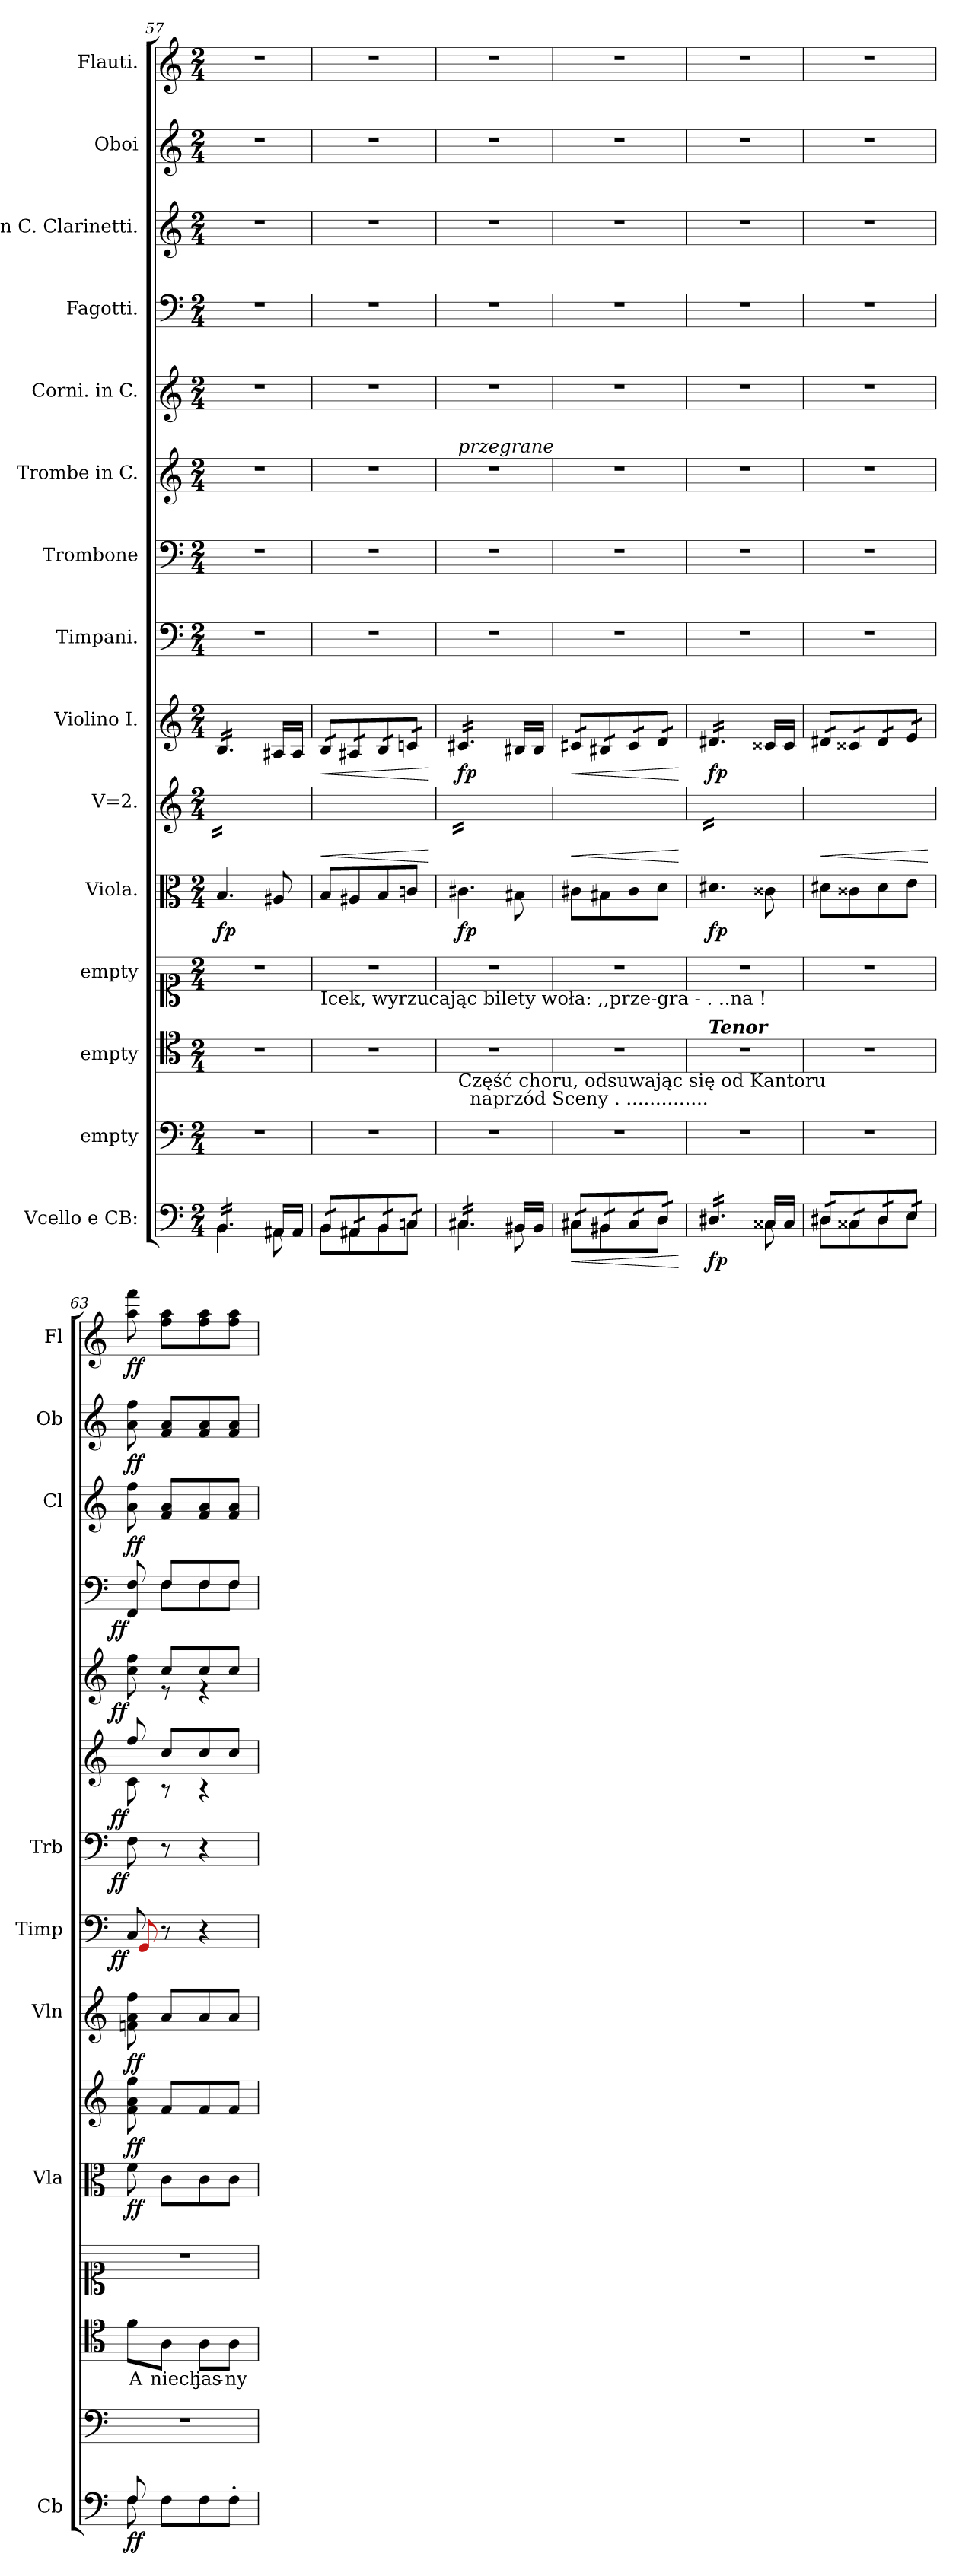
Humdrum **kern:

**kern	**dynam	**kern	**kern	**text	**kern	**kern	**dynam	**kern	**dynam	**kern	**dynam	**kern	**dynam	**kern	**dynam	**kern	**dynam	**kern	**dynam	**kern	**dynam	**kern	**dynam	**kern	**dynam	**kern	**dynam
*part15	*part15	*part14	*part13	*part13	*part12	*part11	*part11	*part10	*part10	*part9	*part9	*part8	*part8	*part7	*part7	*part6	*part6	*part5	*part5	*part4	*part4	*part3	*part3	*part2	*part2	*part1	*part1
*staff15	*staff15	*staff14	*staff13	*staff13	*staff12	*staff11	*staff11	*staff10	*staff10	*staff9	*staff9	*staff8	*staff8	*staff7	*staff7	*staff6	*staff6	*staff5	*staff5	*staff4	*staff4	*staff3	*staff3	*staff2	*staff2	*staff1	*staff1
*I"Vcello e CB:	*	*I"empty	*I"empty	*	*I"empty	*I"Viola.	*	*I"V=2.	*	*I"Violino I.	*	*I"Timpani.	*	*I"Trombone	*	*I"Trombe in C.	*	*I"Corni. in C.	*	*I"Fagotti.	*	*I"in C. Clarinetti.	*	*I"Oboi	*	*I"Flauti.	*
*I'Cb	*	*	*	*	*	*I'Vla	*	*	*	*I'Vln	*	*I'Timp	*	*I'Trb	*	*	*	*	*	*	*	*I'Cl	*	*I'Ob	*	*I'Fl	*
*clefF4	*	*clefF4	*clefC4	*	*clefC1	*clefC3	*	*clefG2	*	*clefG2	*	*clefF4	*	*clefF4	*	*clefG2	*	*clefG2	*	*clefF4	*	*clefG2	*	*clefG2	*	*clefG2	*
*k[]	*	*k[]	*k[]	*	*k[]	*k[]	*	*k[]	*	*k[]	*	*k[]	*	*k[]	*	*k[]	*	*k[]	*	*k[]	*	*k[]	*	*k[]	*	*k[]	*
*C:	*	*C:	*C:	*	*C:	*C:	*	*C:	*	*C:	*	*C:	*	*C:	*	*C:	*	*C:	*	*C:	*	*C:	*	*C:	*	*C:	*
*M2/4	*	*M2/4	*M2/4	*	*M2/4	*M2/4	*	*M2/4	*	*M2/4	*	*M2/4	*	*M2/4	*	*M2/4	*	*M2/4	*	*M2/4	*	*M2/4	*	*M2/4	*	*M2/4	*
=57	=57	=57	=57	=57	=57	=57	=57	=57	=57	=57	=57	=57	=57	=57	=57	=57	=57	=57	=57	=57	=57	=57	=57	=57	=57	=57	=57
*^	*	*	*	*	*	*	*	*	*	*	*	*	*	*	*	*	*	*	*	*	*	*	*	*	*	*	*
*tremolo	*	*	*	*	*	*	*	*	*	*	*	*	*	*	*	*	*	*	*	*	*	*	*	*	*	*	*	*
*	*	*	*	*	*	*	*	*	*tremolo	*	*	*	*	*	*	*	*	*	*	*	*	*	*	*	*	*	*	*
*	*	*	*	*	*	*	*	*	*	*	*tremolo	*	*	*	*	*	*	*	*	*	*	*	*	*	*	*	*	*
16BB/LL	4.BB\	.	2r	2r	.	2r	4.B/	fp	16B/yyLL	.	16B/LL	.	2r	.	2r	.	2r	.	2r	.	2r	.	2r	.	2r	.	2r	.
16BB/	.	.	.	.	.	.	.	.	16B/yy	.	16B/	.	.	.	.	.	.	.	.	.	.	.	.	.	.	.	.	.
16BB/	.	.	.	.	.	.	.	.	16B/yy	.	16B/	.	.	.	.	.	.	.	.	.	.	.	.	.	.	.	.	.
16BB/	.	.	.	.	.	.	.	.	16B/yy	.	16B/	.	.	.	.	.	.	.	.	.	.	.	.	.	.	.	.	.
16BB/	.	.	.	.	.	.	.	.	16B/yy	.	16B/	.	.	.	.	.	.	.	.	.	.	.	.	.	.	.	.	.
16BB/JJ	.	.	.	.	.	.	.	.	16B/yyJJ	.	16B/JJ	.	.	.	.	.	.	.	.	.	.	.	.	.	.	.	.	.
*	*	*	*	*	*	*	*	*	*	*	*Xtremolo	*	*	*	*	*	*	*	*	*	*	*	*	*	*	*	*	*
*	*	*	*	*	*	*	*	*	*Xtremolo	*	*	*	*	*	*	*	*	*	*	*	*	*	*	*	*	*	*	*
*Xtremolo	*	*	*	*	*	*	*	*	*	*	*	*	*	*	*	*	*	*	*	*	*	*	*	*	*	*	*	*
16AA#X/LL	8AA#X\	.	.	.	.	.	8A#X/	.	16A#X/LLyy	.	16A#X/LL	.	.	.	.	.	.	.	.	.	.	.	.	.	.	.	.	.
16AA#/JJ	.	.	.	.	.	.	.	.	16A#/JJyy	.	16A#/JJ	.	.	.	.	.	.	.	.	.	.	.	.	.	.	.	.	.
=58	=58	=58	=58	=58	=58	=58	=58	=58	=58	=58	=58	=58	=58	=58	=58	=58	=58	=58	=58	=58	=58	=58	=58	=58	=58	=58	=58	=58
!	!	!	!	!	!	!LO:TX:b:t=Icek, wyrzucając bilety woła&colon; ,,prze-gra - . ..na !	!	!	!	!	!	!	!	!	!	!	!	!	!	!	!	!	!	!	!	!	!	!
!	!	!	!	!	!	!	!	!	!	!LO:HP:b	!	!LO:HP:b	!	!	!	!	!	!	!	!	!	!	!	!	!	!	!	!
*tremolo	*	*	*	*	*	*	*	*	*	*	*	*	*	*	*	*	*	*	*	*	*	*	*	*	*	*	*	*
*	*	*	*	*	*	*	*	*	*tremolo	*	*	*	*	*	*	*	*	*	*	*	*	*	*	*	*	*	*	*
*	*	*	*	*	*	*	*	*	*	*	*tremolo	*	*	*	*	*	*	*	*	*	*	*	*	*	*	*	*	*
16BB/LL	8BB\L	.	2r	2r	.	2r	8B/L	.	16B/yyLL	<	16B/LL	<	2r	.	2r	.	2r	.	2r	.	2r	.	2r	.	2r	.	2r	.
16BB/	.	.	.	.	.	.	.	.	16B/yy	.	16B/	.	.	.	.	.	.	.	.	.	.	.	.	.	.	.	.	.
16AA#X/	8AA#X\	.	.	.	.	.	8A#X/	.	16A#X/yy	.	16A#X/	.	.	.	.	.	.	.	.	.	.	.	.	.	.	.	.	.
16AA#X/	.	.	.	.	.	.	.	.	16A#X/yy	.	16A#X/	.	.	.	.	.	.	.	.	.	.	.	.	.	.	.	.	.
16BB/	8BB\	.	.	.	.	.	8B/	.	16B/yy	.	16B/	.	.	.	.	.	.	.	.	.	.	.	.	.	.	.	.	.
16BB/	.	.	.	.	.	.	.	.	16B/yy	.	16B/	.	.	.	.	.	.	.	.	.	.	.	.	.	.	.	.	.
16Cn/	8Cn\J	.	.	.	.	.	8cn/J	.	16cn/yy	.	16cn/	.	.	.	.	.	.	.	.	.	.	.	.	.	.	.	.	.
16Cn/JJ	.	.	.	.	.	.	.	.	16cn/yyJJ	.	16cn/JJ	.	.	.	.	.	.	.	.	.	.	.	.	.	.	.	.	.
*v	*v	*	*	*	*	*	*	*	*	*	*	*	*	*	*	*	*	*	*	*	*	*	*	*	*	*	*	*
.	.	.	.	.	.	.	.	.	[	.	[	.	.	.	.	.	.	.	.	.	.	.	.	.	.	.	.
=59	=59	=59	=59	=59	=59	=59	=59	=59	=59	=59	=59	=59	=59	=59	=59	=59	=59	=59	=59	=59	=59	=59	=59	=59	=59	=59	=59
*^	*	*	*	*	*	*	*	*	*	*	*	*	*	*	*	*	*	*	*	*	*	*	*	*	*	*	*
!	!	!	!	!	!	!	!	!	!	!	!	!	!	!	!	!	!LO:TX:a:i:t=przegrane	!	!	!	!	!	!	!	!	!	!	!
!	!	!	!	!LO:TX:b:t=Część choru, odsuwając się od Kantoru\n                          naprzód Sceny . ..............	!	!	!	!	!	!	!	!	!	!	!	!	!	!	!	!	!	!	!	!	!	!	!	!
16C#X/LL	4.C#X\	.	2r	2r	.	2r	4.c#X\	fp	16c#X/yyLL	.	16c#X/LL	fp	2r	.	2r	.	2r	.	2r	.	2r	.	2r	.	2r	.	2r	.
16C#X/	.	.	.	.	.	.	.	.	16c#X/yy	.	16c#X/	.	.	.	.	.	.	.	.	.	.	.	.	.	.	.	.	.
16C#X/	.	.	.	.	.	.	.	.	16c#X/yy	.	16c#X/	.	.	.	.	.	.	.	.	.	.	.	.	.	.	.	.	.
16C#X/	.	.	.	.	.	.	.	.	16c#X/yy	.	16c#X/	.	.	.	.	.	.	.	.	.	.	.	.	.	.	.	.	.
16C#X/	.	.	.	.	.	.	.	.	16c#X/yy	.	16c#X/	.	.	.	.	.	.	.	.	.	.	.	.	.	.	.	.	.
16C#X/JJ	.	.	.	.	.	.	.	.	16c#X/yyJJ	.	16c#X/JJ	.	.	.	.	.	.	.	.	.	.	.	.	.	.	.	.	.
*	*	*	*	*	*	*	*	*	*	*	*Xtremolo	*	*	*	*	*	*	*	*	*	*	*	*	*	*	*	*	*
*	*	*	*	*	*	*	*	*	*Xtremolo	*	*	*	*	*	*	*	*	*	*	*	*	*	*	*	*	*	*	*
*Xtremolo	*	*	*	*	*	*	*	*	*	*	*	*	*	*	*	*	*	*	*	*	*	*	*	*	*	*	*	*
16BB#X/LL	8BB#X\	.	.	.	.	.	8B#X\	.	16B#X/LLyy	.	16B#X/LL	.	.	.	.	.	.	.	.	.	.	.	.	.	.	.	.	.
16BB#/JJ	.	.	.	.	.	.	.	.	16B#/JJyy	.	16B#/JJ	.	.	.	.	.	.	.	.	.	.	.	.	.	.	.	.	.
=60	=60	=60	=60	=60	=60	=60	=60	=60	=60	=60	=60	=60	=60	=60	=60	=60	=60	=60	=60	=60	=60	=60	=60	=60	=60	=60	=60	=60
!	!	!LO:HP:b	!	!	!	!	!	!	!	!LO:HP:b	!	!LO:HP:b	!	!	!	!	!	!	!	!	!	!	!	!	!	!	!	!
*tremolo	*	*	*	*	*	*	*	*	*	*	*	*	*	*	*	*	*	*	*	*	*	*	*	*	*	*	*	*
*	*	*	*	*	*	*	*	*	*tremolo	*	*	*	*	*	*	*	*	*	*	*	*	*	*	*	*	*	*	*
*	*	*	*	*	*	*	*	*	*	*	*tremolo	*	*	*	*	*	*	*	*	*	*	*	*	*	*	*	*	*
16C#X/LL	8C#X\L	<	2r	2r	.	2r	8c#X\L	.	16c#X/yyLL	<	16c#X/LL	<	2r	.	2r	.	2r	.	2r	.	2r	.	2r	.	2r	.	2r	.
16C#X/	.	.	.	.	.	.	.	.	16c#X/yy	.	16c#X/	.	.	.	.	.	.	.	.	.	.	.	.	.	.	.	.	.
16BB#X/	8BB#X\	.	.	.	.	.	8B#X\	.	16B#X/yy	.	16B#X/	.	.	.	.	.	.	.	.	.	.	.	.	.	.	.	.	.
16BB#X/	.	.	.	.	.	.	.	.	16B#X/yy	.	16B#X/	.	.	.	.	.	.	.	.	.	.	.	.	.	.	.	.	.
16C#/	8C#\	.	.	.	.	.	8c#\	.	16c#/yy	.	16c#/	.	.	.	.	.	.	.	.	.	.	.	.	.	.	.	.	.
16C#/	.	.	.	.	.	.	.	.	16c#/yy	.	16c#/	.	.	.	.	.	.	.	.	.	.	.	.	.	.	.	.	.
16D/	8D\J	.	.	.	.	.	8d\J	.	16d/yy	.	16d/	.	.	.	.	.	.	.	.	.	.	.	.	.	.	.	.	.
16D/JJ	.	.	.	.	.	.	.	.	16d/yyJJ	.	16d/JJ	.	.	.	.	.	.	.	.	.	.	.	.	.	.	.	.	.
*v	*v	*	*	*	*	*	*	*	*	*	*	*	*	*	*	*	*	*	*	*	*	*	*	*	*	*	*	*
.	[	.	.	.	.	.	.	.	[	.	[	.	.	.	.	.	.	.	.	.	.	.	.	.	.	.	.
=61	=61	=61	=61	=61	=61	=61	=61	=61	=61	=61	=61	=61	=61	=61	=61	=61	=61	=61	=61	=61	=61	=61	=61	=61	=61	=61	=61
*^	*	*	*	*	*	*	*	*	*	*	*	*	*	*	*	*	*	*	*	*	*	*	*	*	*	*	*
!	!	!	!	!LO:TX:a:Bi:t=Tenor	!	!	!	!	!	!	!	!	!	!	!	!	!	!	!	!	!	!	!	!	!	!	!	!
16D#X/LL	4.D#X\	fp	2r	2r	.	2r	4.d#X\	fp	16d#X/yyLL	.	16d#X/LL	fp	2r	.	2r	.	2r	.	2r	.	2r	.	2r	.	2r	.	2r	.
16D#X/	.	.	.	.	.	.	.	.	16d#X/yy	.	16d#X/	.	.	.	.	.	.	.	.	.	.	.	.	.	.	.	.	.
16D#X/	.	.	.	.	.	.	.	.	16d#X/yy	.	16d#X/	.	.	.	.	.	.	.	.	.	.	.	.	.	.	.	.	.
16D#X/	.	.	.	.	.	.	.	.	16d#X/yy	.	16d#X/	.	.	.	.	.	.	.	.	.	.	.	.	.	.	.	.	.
16D#X/	.	.	.	.	.	.	.	.	16d#X/yy	.	16d#X/	.	.	.	.	.	.	.	.	.	.	.	.	.	.	.	.	.
16D#X/JJ	.	.	.	.	.	.	.	.	16d#X/yyJJ	.	16d#X/JJ	.	.	.	.	.	.	.	.	.	.	.	.	.	.	.	.	.
*	*	*	*	*	*	*	*	*	*	*	*Xtremolo	*	*	*	*	*	*	*	*	*	*	*	*	*	*	*	*	*
*	*	*	*	*	*	*	*	*	*Xtremolo	*	*	*	*	*	*	*	*	*	*	*	*	*	*	*	*	*	*	*
*Xtremolo	*	*	*	*	*	*	*	*	*	*	*	*	*	*	*	*	*	*	*	*	*	*	*	*	*	*	*	*
16C##X/LL	8C##X\	.	.	.	.	.	8c##X\	.	16c##X/LLyy	.	16c##X/LL	.	.	.	.	.	.	.	.	.	.	.	.	.	.	.	.	.
16C##/JJ	.	.	.	.	.	.	.	.	16c##/JJyy	.	16c##/JJ	.	.	.	.	.	.	.	.	.	.	.	.	.	.	.	.	.
=62	=62	=62	=62	=62	=62	=62	=62	=62	=62	=62	=62	=62	=62	=62	=62	=62	=62	=62	=62	=62	=62	=62	=62	=62	=62	=62	=62	=62
!	!	!	!	!	!	!	!	!	!	!LO:HP:b	!	!	!	!	!	!	!	!	!	!	!	!	!	!	!	!	!	!
*tremolo	*	*	*	*	*	*	*	*	*	*	*	*	*	*	*	*	*	*	*	*	*	*	*	*	*	*	*	*
*	*	*	*	*	*	*	*	*	*tremolo	*	*	*	*	*	*	*	*	*	*	*	*	*	*	*	*	*	*	*
*	*	*	*	*	*	*	*	*	*	*	*tremolo	*	*	*	*	*	*	*	*	*	*	*	*	*	*	*	*	*
16D#X/LL	8D#X\L	.	2r	2r	.	2r	8d#X\L	.	16d#X/yyLL	<	16d#X/LL	.	2r	.	2r	.	2r	.	2r	.	2r	.	2r	.	2r	.	2r	.
16D#X/	.	.	.	.	.	.	.	.	16d#X/yy	.	16d#X/	.	.	.	.	.	.	.	.	.	.	.	.	.	.	.	.	.
16C##X/	8C##X\	.	.	.	.	.	8c##X\	.	16c##X/yy	.	16c##X/	.	.	.	.	.	.	.	.	.	.	.	.	.	.	.	.	.
16C##X/	.	.	.	.	.	.	.	.	16c##X/yy	.	16c##X/	.	.	.	.	.	.	.	.	.	.	.	.	.	.	.	.	.
16D#/	8D#\	.	.	.	.	.	8d#\	.	16d#/yy	.	16d#/	.	.	.	.	.	.	.	.	.	.	.	.	.	.	.	.	.
16D#/	.	.	.	.	.	.	.	.	16d#/yy	.	16d#/	.	.	.	.	.	.	.	.	.	.	.	.	.	.	.	.	.
16E/	8E\J	.	.	.	.	.	8e\J	.	16e/yy	.	16e/	.	.	.	.	.	.	.	.	.	.	.	.	.	.	.	.	.
16E/JJ	.	.	.	.	.	.	.	.	16e/yyJJ	.	16e/JJ	.	.	.	.	.	.	.	.	.	.	.	.	.	.	.	.	.
*	*	*	*	*	*	*	*	*	*	*	*Xtremolo	*	*	*	*	*	*	*	*	*	*	*	*	*	*	*	*	*
*	*	*	*	*	*	*	*	*	*Xtremolo	*	*	*	*	*	*	*	*	*	*	*	*	*	*	*	*	*	*	*
*Xtremolo	*	*	*	*	*	*	*	*	*	*	*	*	*	*	*	*	*	*	*	*	*	*	*	*	*	*	*	*
*v	*v	*	*	*	*	*	*	*	*	*	*	*	*	*	*	*	*	*	*	*	*	*	*	*	*	*	*	*
.	.	.	.	.	.	.	.	.	[	.	.	.	.	.	.	.	.	.	.	.	.	.	.	.	.	.	.
=63	=63	=63	=63	=63	=63	=63	=63	=63	=63	=63	=63	=63	=63	=63	=63	=63	=63	=63	=63	=63	=63	=63	=63	=63	=63	=63	=63
*^	*	*	*	*	*	*	*	*	*	*	*	*	*	*	*	*	*	*	*	*	*	*	*	*	*	*	*
!	!	!	!	!	!	!	!	!	!	!	!	!	!LO:TX:b:i:t=e Piatti.	!	!	!	!	!	!	!	!	!	!	!	!	!	!	!
!	!	!	!	!	!	!	!	!	!	!	!	!	!LO:TX:a:i:t=Timpano.\ngran Cassa	!	!	!	!	!	!	!	!	!	!	!	!	!	!	!
!	!	!	!	!	!LO:LY:i	!	!	!	!	!	!	!	!	!LO:DY:rj	!	!LO:DY:rj	!	!LO:DY:rj	!	!LO:DY:rj	!	!LO:DY:rj	!	!	!	!	!	!
*	*	*	*	*	*	*	*	*	*	*	*	*	*^	*	*	*	*^	*	*^	*	*^	*	*	*	*	*	*	*
8F/	8F\	ff	2r	8f\L	A	2r	8f\	ff	8f\ 8a\ 8ff\	ff	8fn\ 8a\ 8ff\	ff	8C/	8Re/	ff	8F\	ff	8ff/	8c\	ff	8cc\ 8ff\	8ryy	ff	8FF/ 8F/	8ryy	ff	8a\ 8ff\	ff	8a\ 8ff\	ff	8aa\ 8fff\	ff
!	!	!	!	!	!LO:LY:i	!	!	!	!	!	!	!	!	!	!	!	!	!	!	!	!	!	!	!	!	!	!	!	!	!	!	!
8F\L	4.ryy	.	.	8A\J	niech	.	8c\L	.	8f/L	.	8a/L	.	8r	4.ryy	.	8r	.	8cc/L	8r	.	8cc/L	8r	.	8F/L	8F\L	.	8f/ 8a/L	.	8f/ 8a/L	.	8ff\ 8aa\L	.
!	!	!	!	!	!LO:LY:i	!	!	!	!	!	!	!	!	!	!	!	!	!	!	!	!	!	!	!	!	!	!	!	!	!	!	!
8F\	.	.	.	8A\L	jas-	.	8c\	.	8f/	.	8a/	.	4r	.	.	4r	.	8cc/	4r	.	8cc/	4r	.	8F/	8F\	.	8f/ 8a/	.	8f/ 8a/	.	8ff\ 8aa\	.
!	!	!	!	!	!LO:LY:i	!	!	!	!	!	!	!	!	!	!	!	!	!	!	!	!	!	!	!	!	!	!	!	!	!	!	!
8F'\J	.	.	.	8A\J	-ny	.	8c\J	.	8f/J	.	8a/J	.	.	.	.	.	.	8cc/J	.	.	8cc/J	.	.	8F/J	8F\J	.	8f/ 8a/J	.	8f/ 8a/J	.	8ff\ 8aa\J	.
*	*	*	*	*	*	*	*	*	*	*	*	*	*	*	*	*	*	*v	*v	*	*	*	*	*v	*v	*	*	*	*	*	*	*
*v	*v	*	*	*	*	*	*	*	*	*	*	*	*v	*v	*	*	*	*	*	*v	*v	*	*	*	*	*	*	*	*	*
=	=	=	=	=	=	=	=	=	=	=	=	=	=	=	=	=	=	=	=	=	=	=	=	=	=	=	=
*-	*-	*-	*-	*-	*-	*-	*-	*-	*-	*-	*-	*-	*-	*-	*-	*-	*-	*-	*-	*-	*-	*-	*-	*-	*-	*-	*-
